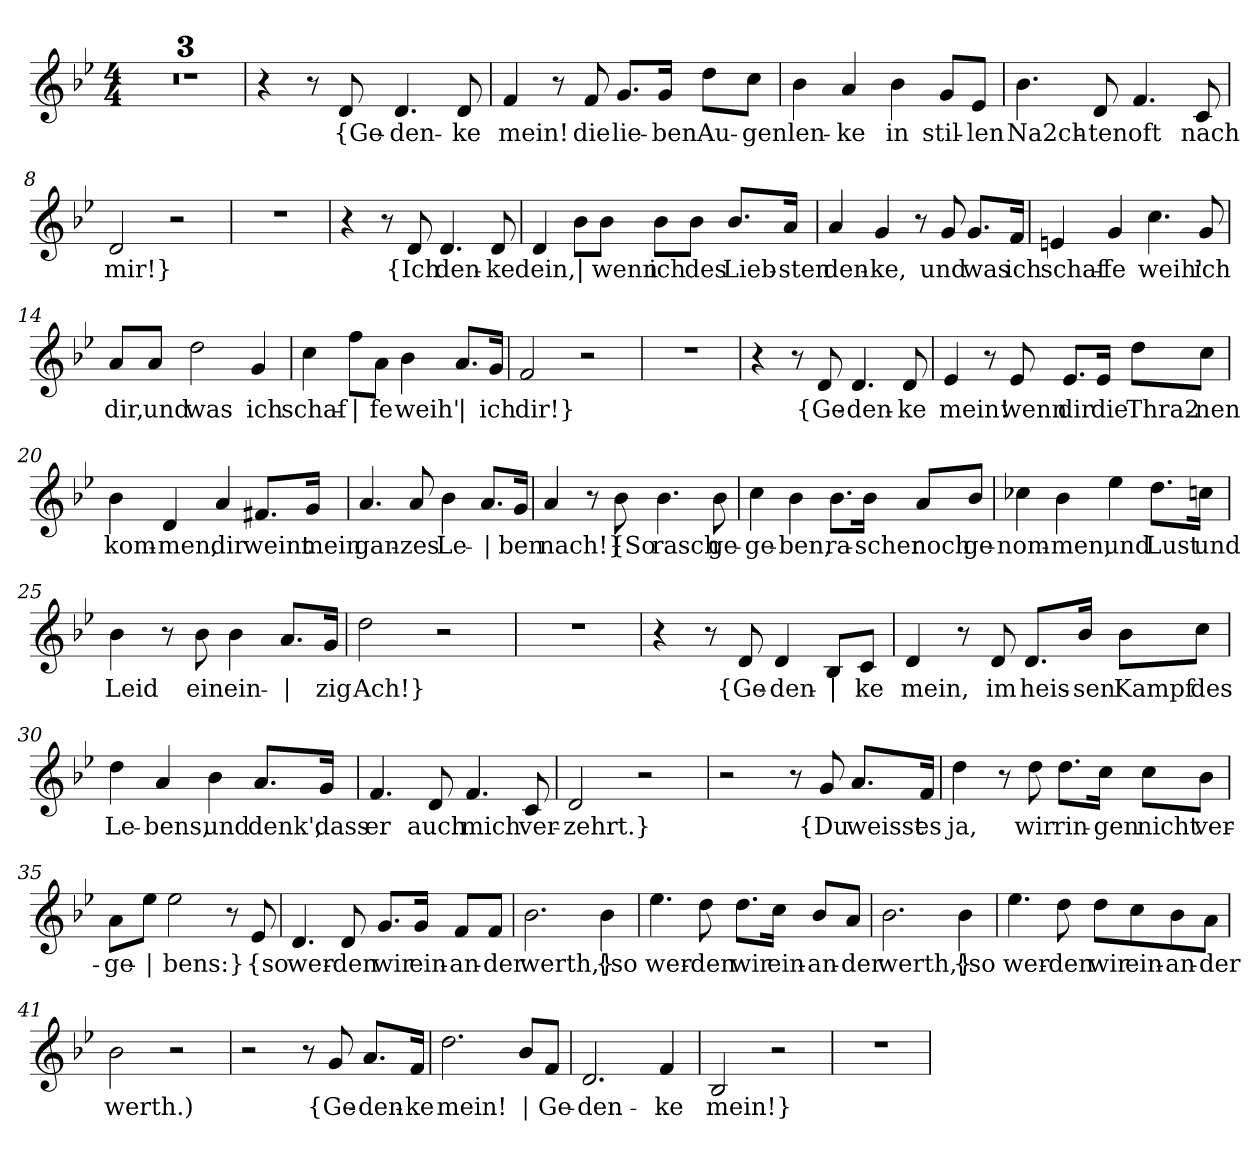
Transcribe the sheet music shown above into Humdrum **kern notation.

**kern	**text
*part1	*part1
*staff1	*staff1
*clefG2	*
*k[b-e-]	*
*M4/4	*
=1	=1
1r	.
=2	=2
1r	.
=3	=3
1r	.
=4	=4
4r	.
8r	.
!	!LO:LY:b
8d/	{Ge-
!	!LO:LY:b
4.d/	-den-
!	!LO:LY:b
8d/	-ke
=5	=5
!	!LO:LY:b
4f/	mein!
8r	.
!	!LO:LY:b
8f/	die
!	!LO:LY:b
8.g/L	lie-
!	!LO:LY:b
16g/Jk	-ben
!	!LO:LY:b
8dd\L	Au-
!	!LO:LY:b
8cc\J	-gen
=6	=6
!	!LO:LY:b
4b-\	len-
!	!LO:LY:b
4a/	-ke
!	!LO:LY:b
4b-\	in
!	!LO:LY:b
8g/L	stil-
!	!LO:LY:b
8e-/J	-len
!!LO:LB:g=z
=7	=7
!	!LO:LY:b
4.b-\	Na2ch-
!	!LO:LY:b
8d/	-ten
!	!LO:LY:b
4.f/	oft
!	!LO:LY:b
8c/	nach
=8	=8
!	!LO:LY:b
2d/	mir!}
2r	.
=9	=9
1r	.
=10	=10
4r	.
8r	.
!	!LO:LY:b
8d/	{Ich
!	!LO:LY:b
4.d/	den-
!	!LO:LY:b
8d/	-ke
=11	=11
!	!LO:LY:b
4d/	dein,
!	!LO:LY:b
8b-\L	|
!	!LO:LY:b
8b-\J	wenn
!	!LO:LY:b
8b-\L	ich
!	!LO:LY:b
8b-\J	des
!	!LO:LY:b
8.b-/L	Lieb-
!	!LO:LY:b
16a/Jk	-sten
!!LO:LB:g=z
=12	=12
!	!LO:LY:b
4a/	den-
!	!LO:LY:b
4g/	-ke,
8r	.
!	!LO:LY:b
8g/	und
!	!LO:LY:b
8.g/L	was
!	!LO:LY:b
16f/Jk	ich
=13	=13
!	!LO:LY:b
4en/	schaf-
!	!LO:LY:b
4g/	-fe
!	!LO:LY:b
4.cc\	weih'
!	!LO:LY:b
8g/	ich
=14	=14
!	!LO:LY:b
8a/L	dir,
!	!LO:LY:b
8a/J	und
!	!LO:LY:b
2dd\	was
!	!LO:LY:b
4g/	ich
=15	=15
!	!LO:LY:b
4cc\	schaf-
!	!LO:LY:b
8ff\L	|
!	!LO:LY:b
8a\J	-fe
!	!LO:LY:b
4b-\	weih'
!	!LO:LY:b
8.a/L	|
!	!LO:LY:b
16g/Jk	ich
=16	=16
!	!LO:LY:b
2f/	dir!}
2r	.
=17	=17
1r	.
!!LO:LB:g=z
=18	=18
4r	.
8r	.
!	!LO:LY:b
8d/	{Ge-
!	!LO:LY:b
4.d/	-den-
!	!LO:LY:b
8d/	-ke
=19	=19
!	!LO:LY:b
4e-/	mein!
8r	.
!	!LO:LY:b
8e-/	wenn
!	!LO:LY:b
8.e-/L	dir
!	!LO:LY:b
16e-/Jk	die
!	!LO:LY:b
8dd\L	Thra2-
!	!LO:LY:b
8cc\J	-nen
=20	=20
!	!LO:LY:b
4b-\	kom-
!	!LO:LY:b
4d/	-men,
!	!LO:LY:b
4a/	dir
!	!LO:LY:b
8.f#X/L	weint
!	!LO:LY:b
16g/Jk	mein
=21	=21
!	!LO:LY:b
4.a/	gan-
!	!LO:LY:b
8a/	-zes
!	!LO:LY:b
4b-\	Le-
!	!LO:LY:b
8.a/L	|
!	!LO:LY:b
16g/Jk	-ben
!!LO:LB:g=z
=22	=22
!	!LO:LY:b
4a/	nach!}
8r	.
!	!LO:LY:b
8b-\	{So
!	!LO:LY:b
4.b-\	rasch
!	!LO:LY:b
8b-\	ge-
=23	=23
!	!LO:LY:b
4cc\	-ge-
!	!LO:LY:b
4b-\	-ben,
!	!LO:LY:b
8.b-\L	ra-
!	!LO:LY:b
16b-\Jk	-scher
!	!LO:LY:b
8a/L	noch
!	!LO:LY:b
8b-/J	ge-
=24	=24
!	!LO:LY:b
4cc-X\	-nom-
!	!LO:LY:b
4b-\	-men,
!	!LO:LY:b
4ee-\	und
!	!LO:LY:b
8.dd\L	Lust
!	!LO:LY:b
16ccn\Jk	und
=25	=25
!	!LO:LY:b
4b-\	Leid
8r	.
!	!LO:LY:b
8b-\	ein
!	!LO:LY:b
4b-\	ein-
!	!LO:LY:b
8.a/L	|
!	!LO:LY:b
16g/Jk	-zig
!!LO:LB:g=z
=26	=26
!	!LO:LY:b
2dd\	Ach!}
2r	.
=27	=27
1r	.
=28	=28
4r	.
8r	.
!	!LO:LY:b
8d/	{Ge-
!	!LO:LY:b
4d/	-den-
!	!LO:LY:b
8B-/L	|
!	!LO:LY:b
8c/J	-ke
=29	=29
!	!LO:LY:b
4d/	mein,
8r	.
!	!LO:LY:b
8d/	im
!	!LO:LY:b
8.d/L	heis-
!	!LO:LY:b
16b-/Jk	-sen
!	!LO:LY:b
8b-\L	Kampf
!	!LO:LY:b
8cc\J	des
=30	=30
!	!LO:LY:b
4dd\	Le-
!	!LO:LY:b
4a/	-bens,
!	!LO:LY:b
4b-\	und
!	!LO:LY:b
8.a/L	denk',
!	!LO:LY:b
16g/Jk	dass
!!LO:LB:g=z
=31	=31
!	!LO:LY:b
4.f/	er
!	!LO:LY:b
8d/	auch
!	!LO:LY:b
4.f/	mich
!	!LO:LY:b
8c/	ver-
=32	=32
!	!LO:LY:b
2d/	-zehrt.}
2r	.
=33	=33
2r	.
8r	.
!	!LO:LY:b
8g/	{Du
!	!LO:LY:b
8.a/L	weisst
!	!LO:LY:b
16f/Jk	es
=34	=34
!	!LO:LY:b
4dd\	ja,
8r	.
!	!LO:LY:b
8dd\	wir
!	!LO:LY:b
8.dd\L	rin-
!	!LO:LY:b
16cc\Jk	-gen
!	!LO:LY:b
8cc\L	nicht
!	!LO:LY:b
8b-\J	ver-
=35	=35
!	!LO:LY:b
8a\L	-ge-
!	!LO:LY:b
8ee-\J	|
!	!LO:LY:b
2ee-\	-bens:}
8r	.
!	!LO:LY:b
8e-/	{so
!!LO:LB:g=z
=36	=36
!	!LO:LY:b
4.d/	wer-
!	!LO:LY:b
8d/	-den
!	!LO:LY:b
8.g/L	wir
!	!LO:LY:b
16g/Jk	ein-
!	!LO:LY:b
8f/L	-an-
!	!LO:LY:b
8f/J	-der
=37	=37
!	!LO:LY:b
2.b-\	werth,}
!	!LO:LY:b
4b-\	{so
=38	=38
!	!LO:LY:b
4.ee-\	wer-
!	!LO:LY:b
8dd\	-den
!	!LO:LY:b
8.dd\L	wir
!	!LO:LY:b
16cc\Jk	ein-
!	!LO:LY:b
8b-/L	-an-
!	!LO:LY:b
8a/J	-der
=39	=39
!	!LO:LY:b
2.b-\	werth,}
!	!LO:LY:b
4b-\	{so
!!LO:LB:g=z
=40	=40
!	!LO:LY:b
4.ee-\	wer-
!	!LO:LY:b
8dd\	-den
!	!LO:LY:b
8dd\L	wir
!	!LO:LY:b
8cc\	ein-
!	!LO:LY:b
8b-\	-an-
!	!LO:LY:b
8a\J	-der
=41	=41
!	!LO:LY:b
2b-\	werth.)
2r	.
=42	=42
2r	.
8r	.
!	!LO:LY:b
8g/	{Ge-
!	!LO:LY:b
8.a/L	-den-
!	!LO:LY:b
16f/Jk	-ke
=43	=43
!	!LO:LY:b
2.dd\	mein!
!	!LO:LY:b
8b-/L	|
!	!LO:LY:b
8f/J	Ge-
=44	=44
!	!LO:LY:b
2.d/	-den-
!	!LO:LY:b
4f/	-ke
=45	=45
!	!LO:LY:b
2B-/	mein!}
2r	.
=46	=46
1r	.
=	=
*-	*-
